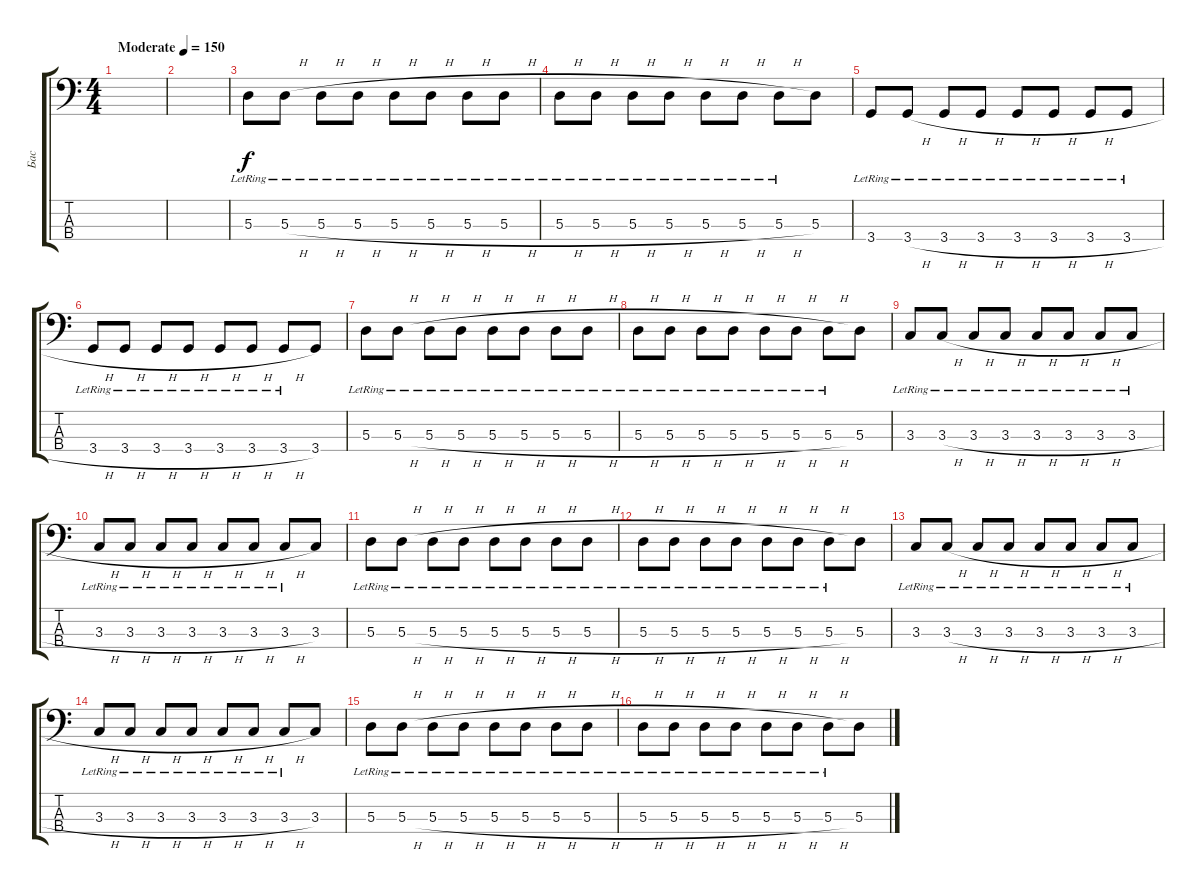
\track ("Бас" "Бас") {instrument electricbassfinger}
\staff {score tabs}
\tuning (G2 D2 A1 E1) {hide}
\ts (4 4)
\tempo (150 "Moderate")
\clef f4
\ks c
|
|
5.3{lr}.8 5.3{h lr}.8 5.3{h lr}.8 5.3{h lr}.8 5.3{h lr}.8 5.3{h lr}.8 5.3{h lr}.8 5.3{h lr}.8 |
5.3{h lr}.8 5.3{h lr}.8 5.3{h lr}.8 5.3{h lr}.8 5.3{h lr}.8 5.3{h lr}.8 5.3{h lr}.8 5.3.8 |
3.4{lr}.8 3.4{h lr}.8 3.4{h lr}.8 3.4{h lr}.8 3.4{h lr}.8 3.4{h lr}.8 3.4{h lr}.8 3.4{h lr}.8 |
3.4{h lr}.8 3.4{h lr}.8 3.4{h lr}.8 3.4{h lr}.8 3.4{h lr}.8 3.4{h lr}.8 3.4{h lr}.8 3.4.8 |
5.3{lr}.8 5.3{h lr}.8 5.3{h lr}.8 5.3{h lr}.8 5.3{h lr}.8 5.3{h lr}.8 5.3{h lr}.8 5.3{h lr}.8 |
5.3{h lr}.8 5.3{h lr}.8 5.3{h lr}.8 5.3{h lr}.8 5.3{h lr}.8 5.3{h lr}.8 5.3{h lr}.8 5.3.8 |
3.3{lr}.8 3.3{h lr}.8 3.3{h lr}.8 3.3{h lr}.8 3.3{h lr}.8 3.3{h lr}.8 3.3{h lr}.8 3.3{h lr}.8 |
3.3{h lr}.8 3.3{h lr}.8 3.3{h lr}.8 3.3{h lr}.8 3.3{h lr}.8 3.3{h lr}.8 3.3{h lr}.8 3.3.8 |
5.3{lr}.8 5.3{h lr}.8 5.3{h lr}.8 5.3{h lr}.8 5.3{h lr}.8 5.3{h lr}.8 5.3{h lr}.8 5.3{h lr}.8 |
5.3{h lr}.8 5.3{h lr}.8 5.3{h lr}.8 5.3{h lr}.8 5.3{h lr}.8 5.3{h lr}.8 5.3{h lr}.8 5.3.8 |
3.3{lr}.8 3.3{h lr}.8 3.3{h lr}.8 3.3{h lr}.8 3.3{h lr}.8 3.3{h lr}.8 3.3{h lr}.8 3.3{h lr}.8 |
3.3{h lr}.8 3.3{h lr}.8 3.3{h lr}.8 3.3{h lr}.8 3.3{h lr}.8 3.3{h lr}.8 3.3{h lr}.8 3.3.8 |
5.3{lr}.8 5.3{h lr}.8 5.3{h lr}.8 5.3{h lr}.8 5.3{h lr}.8 5.3{h lr}.8 5.3{h lr}.8 5.3{h lr}.8 |
5.3{h lr}.8 5.3{h lr}.8 5.3{h lr}.8 5.3{h lr}.8 5.3{h lr}.8 5.3{h lr}.8 5.3{h lr}.8 5.3.8
